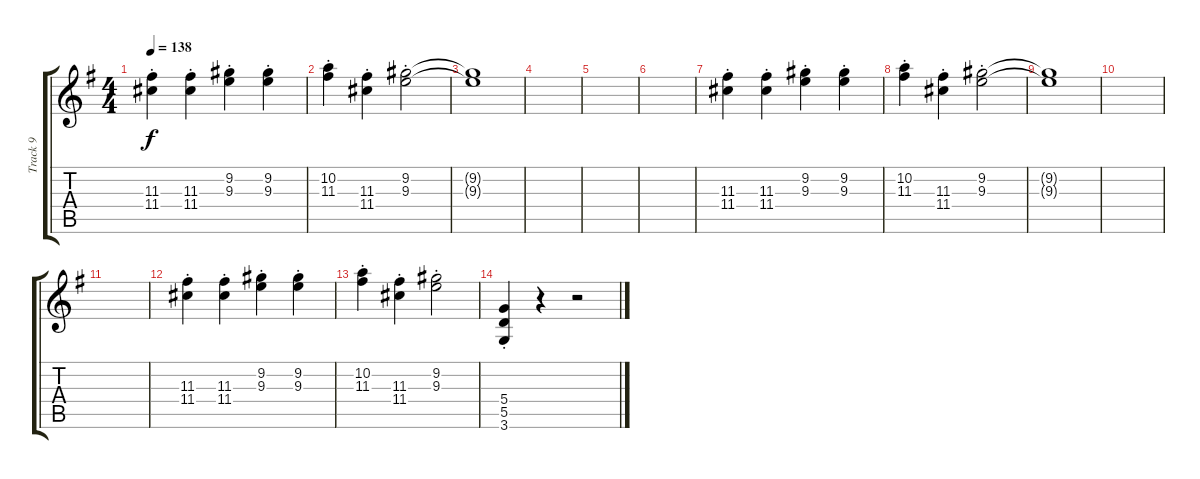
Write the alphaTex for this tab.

\track ("Track 9" "Track 9") {instrument distortionguitar}
\staff {score tabs}
\tuning (E4 B3 G3 D3 A2 E2) {hide}
\ts (4 4)
\tempo 138
\clef g2
\ks g
(11.3{st} 11.4{st}).4{dy f} (11.3{st} 11.4{st}).4 (9.2{st} 9.3{st}).4 (9.2{st} 9.3{st}).4 |
(10.2{st} 11.3{st}).4 (11.3{st} 11.4{st}).4 (9.2{st} 9.3{st}).2 |
(9.2{t} 9.3{t}).1{volume 0} |
|
|
|
(11.3{st} 11.4{st}).4 (11.3{st} 11.4{st}).4 (9.2{st} 9.3{st}).4 (9.2{st} 9.3{st}).4 |
(10.2{st} 11.3{st}).4 (11.3{st} 11.4{st}).4 (9.2{st} 9.3{st}).2 |
(9.2{t} 9.3{t}).1{volume 0} |
|
|
(11.3{st} 11.4{st}).4 (11.3{st} 11.4{st}).4 (9.2{st} 9.3{st}).4 (9.2{st} 9.3{st}).4 |
(10.2{st} 11.3{st}).4 (11.3{st} 11.4{st}).4 (9.2{st} 9.3{st}).2 |
(5.4{st} 5.5{st} 3.6{st}).4 r.4 r.2
